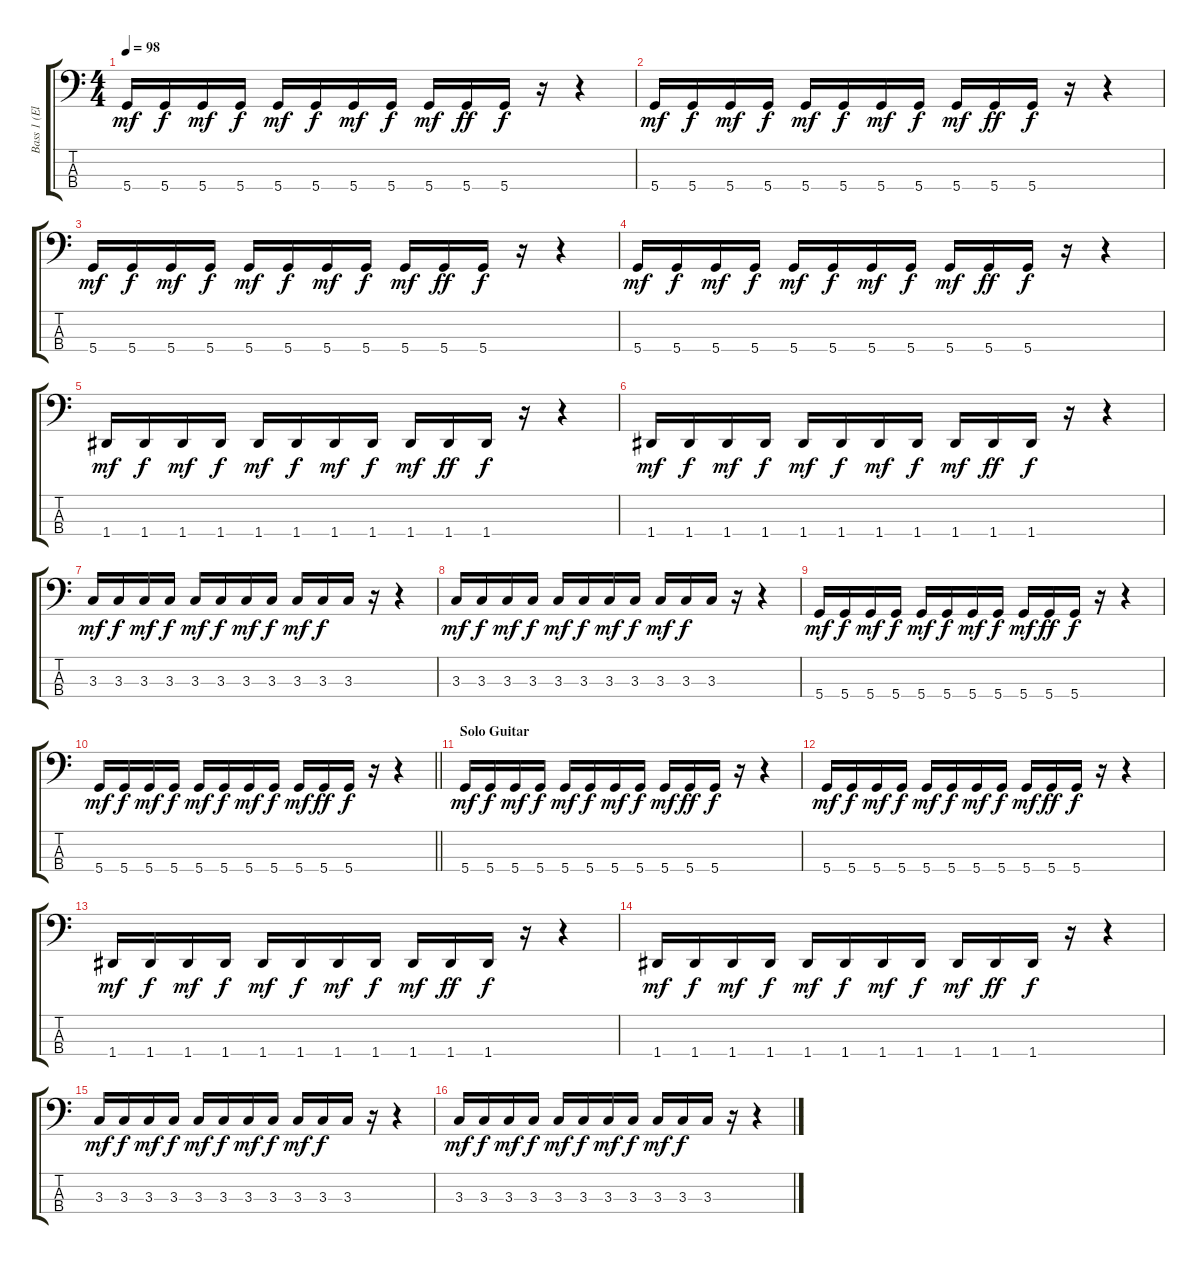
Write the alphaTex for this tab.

\track ("Bass 1 (ElBass)" "Bass 1 (El") {instrument electricbassfinger}
\staff {score tabs}
\tuning (G2 D2 A1 D1) {hide}
\ts (4 4)
\tempo 98
\clef f4
\ks c
5.4.16{dy mf} 5.4.16{dy f} 5.4.16{dy mf} 5.4.16{dy f} 5.4.16{dy mf} 5.4.16{dy f} 5.4.16{dy mf} 5.4.16{dy f} 5.4.16{dy mf} 5.4.16{dy ff} 5.4.16{dy f} r.16 r.4 |
5.4.16{dy mf} 5.4.16{dy f} 5.4.16{dy mf} 5.4.16{dy f} 5.4.16{dy mf} 5.4.16{dy f} 5.4.16{dy mf} 5.4.16{dy f} 5.4.16{dy mf} 5.4.16{dy ff} 5.4.16{dy f} r.16 r.4 |
5.4.16{dy mf} 5.4.16{dy f} 5.4.16{dy mf} 5.4.16{dy f} 5.4.16{dy mf} 5.4.16{dy f} 5.4.16{dy mf} 5.4.16{dy f} 5.4.16{dy mf} 5.4.16{dy ff} 5.4.16{dy f} r.16 r.4 |
5.4.16{dy mf} 5.4.16{dy f} 5.4.16{dy mf} 5.4.16{dy f} 5.4.16{dy mf} 5.4.16{dy f} 5.4.16{dy mf} 5.4.16{dy f} 5.4.16{dy mf} 5.4.16{dy ff} 5.4.16{dy f} r.16 r.4 |
1.4.16{dy mf} 1.4.16{dy f} 1.4.16{dy mf} 1.4.16{dy f} 1.4.16{dy mf} 1.4.16{dy f} 1.4.16{dy mf} 1.4.16{dy f} 1.4.16{dy mf} 1.4.16{dy ff} 1.4.16{dy f} r.16 r.4 |
1.4.16{dy mf} 1.4.16{dy f} 1.4.16{dy mf} 1.4.16{dy f} 1.4.16{dy mf} 1.4.16{dy f} 1.4.16{dy mf} 1.4.16{dy f} 1.4.16{dy mf} 1.4.16{dy ff} 1.4.16{dy f} r.16 r.4 |
3.3.16{dy mf} 3.3.16{dy f} 3.3.16{dy mf} 3.3.16{dy f} 3.3.16{dy mf} 3.3.16{dy f} 3.3.16{dy mf} 3.3.16{dy f} 3.3.16{dy mf} 3.3.16{dy f} 3.3.16 r.16 r.4 |
3.3.16{dy mf} 3.3.16{dy f} 3.3.16{dy mf} 3.3.16{dy f} 3.3.16{dy mf} 3.3.16{dy f} 3.3.16{dy mf} 3.3.16{dy f} 3.3.16{dy mf} 3.3.16{dy f} 3.3.16 r.16 r.4 |
5.4.16{dy mf} 5.4.16{dy f} 5.4.16{dy mf} 5.4.16{dy f} 5.4.16{dy mf} 5.4.16{dy f} 5.4.16{dy mf} 5.4.16{dy f} 5.4.16{dy mf} 5.4.16{dy ff} 5.4.16{dy f} r.16 r.4 |
\barLineRight lightlight
5.4.16{dy mf} 5.4.16{dy f} 5.4.16{dy mf} 5.4.16{dy f} 5.4.16{dy mf} 5.4.16{dy f} 5.4.16{dy mf} 5.4.16{dy f} 5.4.16{dy mf} 5.4.16{dy ff} 5.4.16{dy f} r.16 r.4 |
\section ("" "Solo Guitar")
5.4.16{dy mf} 5.4.16{dy f} 5.4.16{dy mf} 5.4.16{dy f} 5.4.16{dy mf} 5.4.16{dy f} 5.4.16{dy mf} 5.4.16{dy f} 5.4.16{dy mf} 5.4.16{dy ff} 5.4.16{dy f} r.16 r.4 |
5.4.16{dy mf} 5.4.16{dy f} 5.4.16{dy mf} 5.4.16{dy f} 5.4.16{dy mf} 5.4.16{dy f} 5.4.16{dy mf} 5.4.16{dy f} 5.4.16{dy mf} 5.4.16{dy ff} 5.4.16{dy f} r.16 r.4 |
1.4.16{dy mf} 1.4.16{dy f} 1.4.16{dy mf} 1.4.16{dy f} 1.4.16{dy mf} 1.4.16{dy f} 1.4.16{dy mf} 1.4.16{dy f} 1.4.16{dy mf} 1.4.16{dy ff} 1.4.16{dy f} r.16 r.4 |
1.4.16{dy mf} 1.4.16{dy f} 1.4.16{dy mf} 1.4.16{dy f} 1.4.16{dy mf} 1.4.16{dy f} 1.4.16{dy mf} 1.4.16{dy f} 1.4.16{dy mf} 1.4.16{dy ff} 1.4.16{dy f} r.16 r.4 |
3.3.16{dy mf} 3.3.16{dy f} 3.3.16{dy mf} 3.3.16{dy f} 3.3.16{dy mf} 3.3.16{dy f} 3.3.16{dy mf} 3.3.16{dy f} 3.3.16{dy mf} 3.3.16{dy f} 3.3.16 r.16 r.4 |
3.3.16{dy mf} 3.3.16{dy f} 3.3.16{dy mf} 3.3.16{dy f} 3.3.16{dy mf} 3.3.16{dy f} 3.3.16{dy mf} 3.3.16{dy f} 3.3.16{dy mf} 3.3.16{dy f} 3.3.16 r.16 r.4
